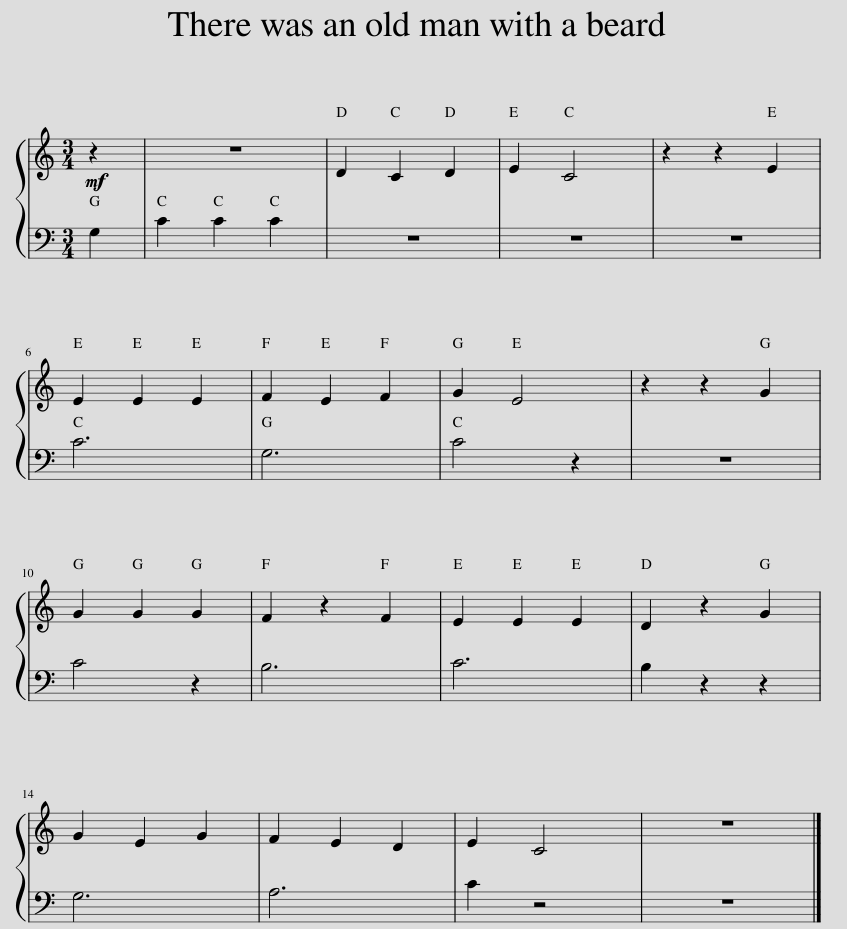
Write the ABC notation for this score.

X:1
%%score { 1 | 2 }
L:1/8
M:3/4
I:linebreak $
K:C
V:1 treble
V:2 bass
V:1
!mf! z2 | z6 | D2 C2 D2 | E2 C4 | z2 z2 E2 |$ %5
 E2 E2 E2 | F2 E2 F2 | G2 E4 | z2 z2 G2 |$ G2 G2 G2 | %10
 F2 z2 F2 | E2 E2 E2 | D2 z2 G2 |$ G2 E2 G2 | F2 E2 D2 | %15
 E2 C4 | z6 |] %17
V:2
 G,2 | C2 C2 C2 | z6 | z6 | z6 |$ %5
 C6 | G,6 | C4 z2 | z6 |$ C4 z2 | %10
 B,6 | C6 | B,2 z2 z2 |$ G,6 | A,6 | %15
 C2 z4 | z6 |] %17
